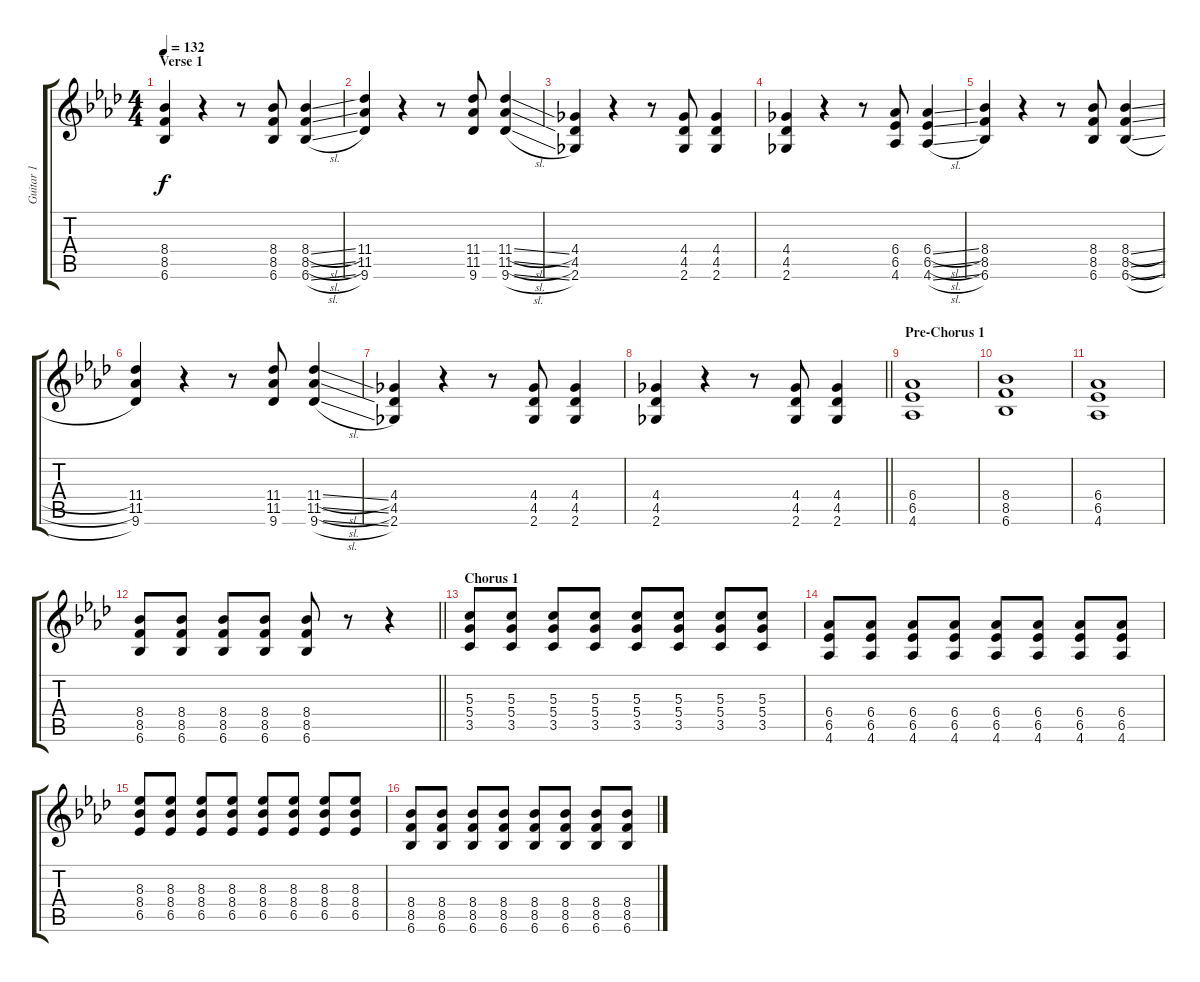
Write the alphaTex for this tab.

\track ("Guitar 1" "Guitar 1") {instrument distortionguitar}
\staff {score tabs}
\tuning (E4 B3 G3 D3 A2 E2) {hide}
\ts (4 4)
\section ("" "Verse 1")
\tempo 132
\clef g2
\ks ab
(8.4 8.5 6.6).4{dy f} r.4 r.8 (8.4 8.5 6.6).8 (8.4{sl} 8.5{sl} 6.6{sl}).4 |
(11.4 11.5 9.6).4 r.4 r.8 (11.4 11.5 9.6).8 (11.4{sl} 11.5{sl} 9.6{sl}).4 |
(4.4 4.5 2.6).4 r.4 r.8 (4.4 4.5 2.6).8 (4.4 4.5 2.6).4 |
(4.4 4.5 2.6).4 r.4 r.8 (6.4 6.5 4.6).8 (6.4{sl} 6.5{sl} 4.6{sl}).4 |
(8.4 8.5 6.6).4 r.4 r.8 (8.4 8.5 6.6).8 (8.4{sl} 8.5{sl} 6.6{sl}).4 |
(11.4 11.5 9.6).4 r.4 r.8 (11.4 11.5 9.6).8 (11.4{sl} 11.5{sl} 9.6{sl}).4 |
(4.4 4.5 2.6).4 r.4 r.8 (4.4 4.5 2.6).8 (4.4 4.5 2.6).4 |
\barLineRight lightlight
(4.4 4.5 2.6).4 r.4 r.8 (4.4 4.5 2.6).8 (4.4 4.5 2.6).4 |
\section ("" "Pre-Chorus 1")
(6.4 6.5 4.6).1 |
(8.4 8.5 6.6).1 |
(6.4 6.5 4.6).1 |
\barLineRight lightlight
(8.4 8.5 6.6).8 (8.4 8.5 6.6).8 (8.4 8.5 6.6).8 (8.4 8.5 6.6).8 (8.4 8.5 6.6).8 r.8 r.4 |
\section ("" "Chorus 1")
(5.3 5.4 3.5).8 (5.3 5.4 3.5).8 (5.3 5.4 3.5).8 (5.3 5.4 3.5).8 (5.3 5.4 3.5).8 (5.3 5.4 3.5).8 (5.3 5.4 3.5).8 (5.3 5.4 3.5).8 |
(6.4 6.5 4.6).8 (6.4 6.5 4.6).8 (6.4 6.5 4.6).8 (6.4 6.5 4.6).8 (6.4 6.5 4.6).8 (6.4 6.5 4.6).8 (6.4 6.5 4.6).8 (6.4 6.5 4.6).8 |
(8.3 8.4 6.5).8 (8.3 8.4 6.5).8 (8.3 8.4 6.5).8 (8.3 8.4 6.5).8 (8.3 8.4 6.5).8 (8.3 8.4 6.5).8 (8.3 8.4 6.5).8 (8.3 8.4 6.5).8 |
(8.4 8.5 6.6).8 (8.4 8.5 6.6).8 (8.4 8.5 6.6).8 (8.4 8.5 6.6).8 (8.4 8.5 6.6).8 (8.4 8.5 6.6).8 (8.4 8.5 6.6).8 (8.4 8.5 6.6).8
